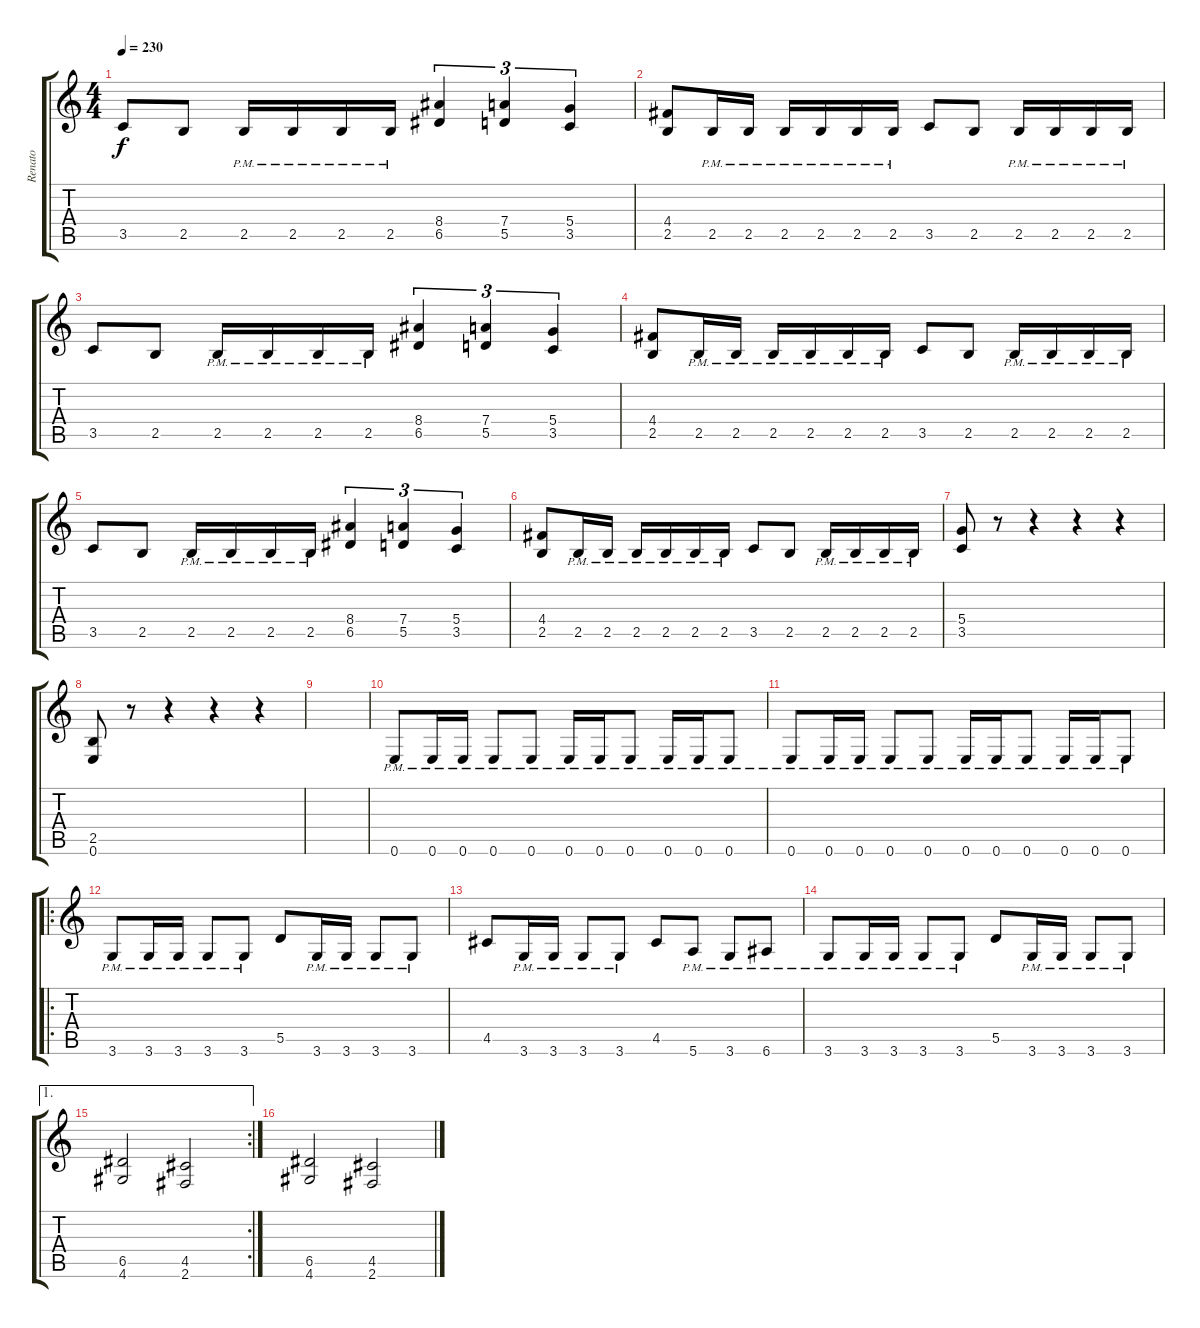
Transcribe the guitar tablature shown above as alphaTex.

\track ("Renato" "Renato") {instrument distortionguitar}
\staff {score tabs}
\tuning (E4 B3 G3 D3 A2 E2) {hide}
\ts (4 4)
\tempo 230
\clef g2
\ks c
3.5.8{dy f} 2.5.8 2.5{pm}.16 2.5{pm}.16 2.5{pm}.16 2.5{pm}.16 (8.4 6.5).4{tu (3 2)} (7.4 5.5).4{tu (3 2)} (5.4 3.5).4{tu (3 2)} |
(4.4 2.5).8 2.5{pm}.16 2.5{pm}.16 2.5{pm}.16 2.5{pm}.16 2.5{pm}.16 2.5{pm}.16 3.5.8 2.5.8 2.5{pm}.16 2.5{pm}.16 2.5{pm}.16 2.5{pm}.16 |
3.5.8 2.5.8 2.5{pm}.16 2.5{pm}.16 2.5{pm}.16 2.5{pm}.16 (8.4 6.5).4{tu (3 2)} (7.4 5.5).4{tu (3 2)} (5.4 3.5).4{tu (3 2)} |
(4.4 2.5).8 2.5{pm}.16 2.5{pm}.16 2.5{pm}.16 2.5{pm}.16 2.5{pm}.16 2.5{pm}.16 3.5.8 2.5.8 2.5{pm}.16 2.5{pm}.16 2.5{pm}.16 2.5{pm}.16 |
3.5.8 2.5.8 2.5{pm}.16 2.5{pm}.16 2.5{pm}.16 2.5{pm}.16 (8.4 6.5).4{tu (3 2)} (7.4 5.5).4{tu (3 2)} (5.4 3.5).4{tu (3 2)} |
(4.4 2.5).8 2.5{pm}.16 2.5{pm}.16 2.5{pm}.16 2.5{pm}.16 2.5{pm}.16 2.5{pm}.16 3.5.8 2.5.8 2.5{pm}.16 2.5{pm}.16 2.5{pm}.16 2.5{pm}.16 |
(5.4 3.5).8 r.8 r.4 r.4 r.4 |
(2.5 0.6).8 r.8 r.4 r.4 r.4 |
|
0.6{pm}.8 0.6{pm}.16 0.6{pm}.16 0.6{pm}.8 0.6{pm}.8 0.6{pm}.16 0.6{pm}.16 0.6{pm}.8 0.6{pm}.16 0.6{pm}.16 0.6{pm}.8 |
0.6{pm}.8 0.6{pm}.16 0.6{pm}.16 0.6{pm}.8 0.6{pm}.8 0.6{pm}.16 0.6{pm}.16 0.6{pm}.8 0.6{pm}.16 0.6{pm}.16 0.6{pm}.8 |
\ro
3.6{pm}.8 3.6{pm}.16 3.6{pm}.16 3.6{pm}.8 3.6{pm}.8 5.5.8 3.6{pm}.16 3.6{pm}.16 3.6{pm}.8 3.6{pm}.8 |
4.5.8 3.6{pm}.16 3.6{pm}.16 3.6{pm}.8 3.6{pm}.8 4.5.8 5.6{pm}.8 3.6{pm}.8 6.6{pm}.8 |
3.6{pm}.8 3.6{pm}.16 3.6{pm}.16 3.6{pm}.8 3.6{pm}.8 5.5.8 3.6{pm}.16 3.6{pm}.16 3.6{pm}.8 3.6{pm}.8 |
\ae 1
\rc 2
(6.5 4.6).2 (4.5 2.6).2 |
(6.5 4.6).2 (4.5 2.6).2
